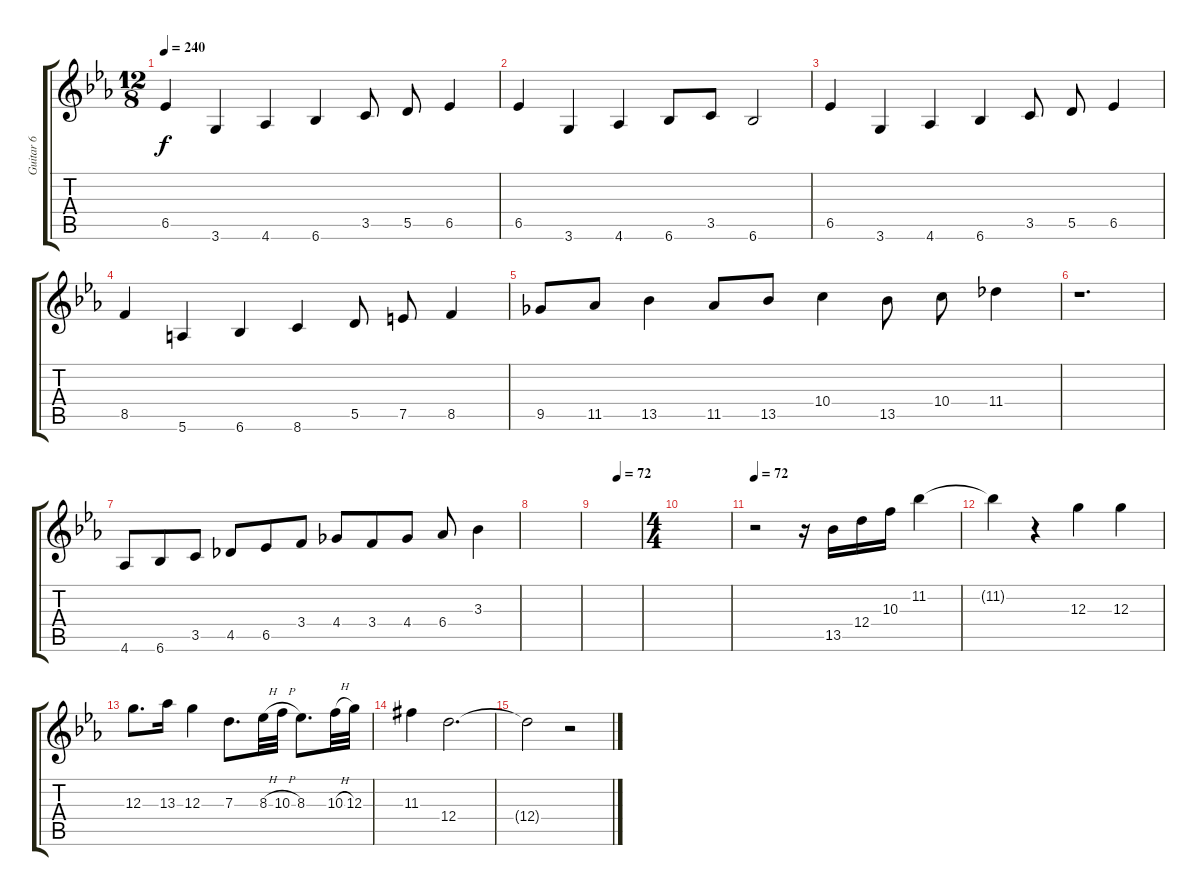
\track ("Guitar 6" "Guitar 6") {instrument overdrivenguitar}
\staff {score tabs}
\tuning (E4 B3 G3 D3 A2 E2) {hide}
\ts (12 8)
\tempo 240
\clef g2
\ks eb
6.5.4{dy f} 3.6.4 4.6.4 6.6.4 3.5.8 5.5.8 6.5.4 |
6.5.4 3.6.4 4.6.4 6.6.8 3.5.8 6.6.2 |
6.5.4 3.6.4 4.6.4 6.6.4 3.5.8 5.5.8 6.5.4 |
8.5.4 5.6.4 6.6.4 8.6.4 5.5.8 7.5.8 8.5.4 |
9.5.8 11.5.8 13.5.4 11.5.8 13.5.8 10.4.4 13.5.8 10.4.8 11.4.4 |
r.1{d} |
4.6.8 6.6.8 3.5.8 4.5.8 6.5.8 3.4.8 4.4.8 3.4.8 4.4.8 6.4.8 3.3.4 |
|
\tempo (72 0.5)
|
\ts (4 4)
|
\tempo 72
r.2 r.16 13.5.16 12.4.16 10.3.16 11.2.4 |
11.2{t}.4 r.4 12.3.4 12.3.4 |
12.3.8{d} 13.3.16 12.3.4 7.3.8{d} 8.3{h}.32 10.3{h}.32 8.3.8{d} 10.3{h}.32 12.3.32 |
11.3{acc #}.4 12.4.2{d} |
12.4{t}.2 r.2
